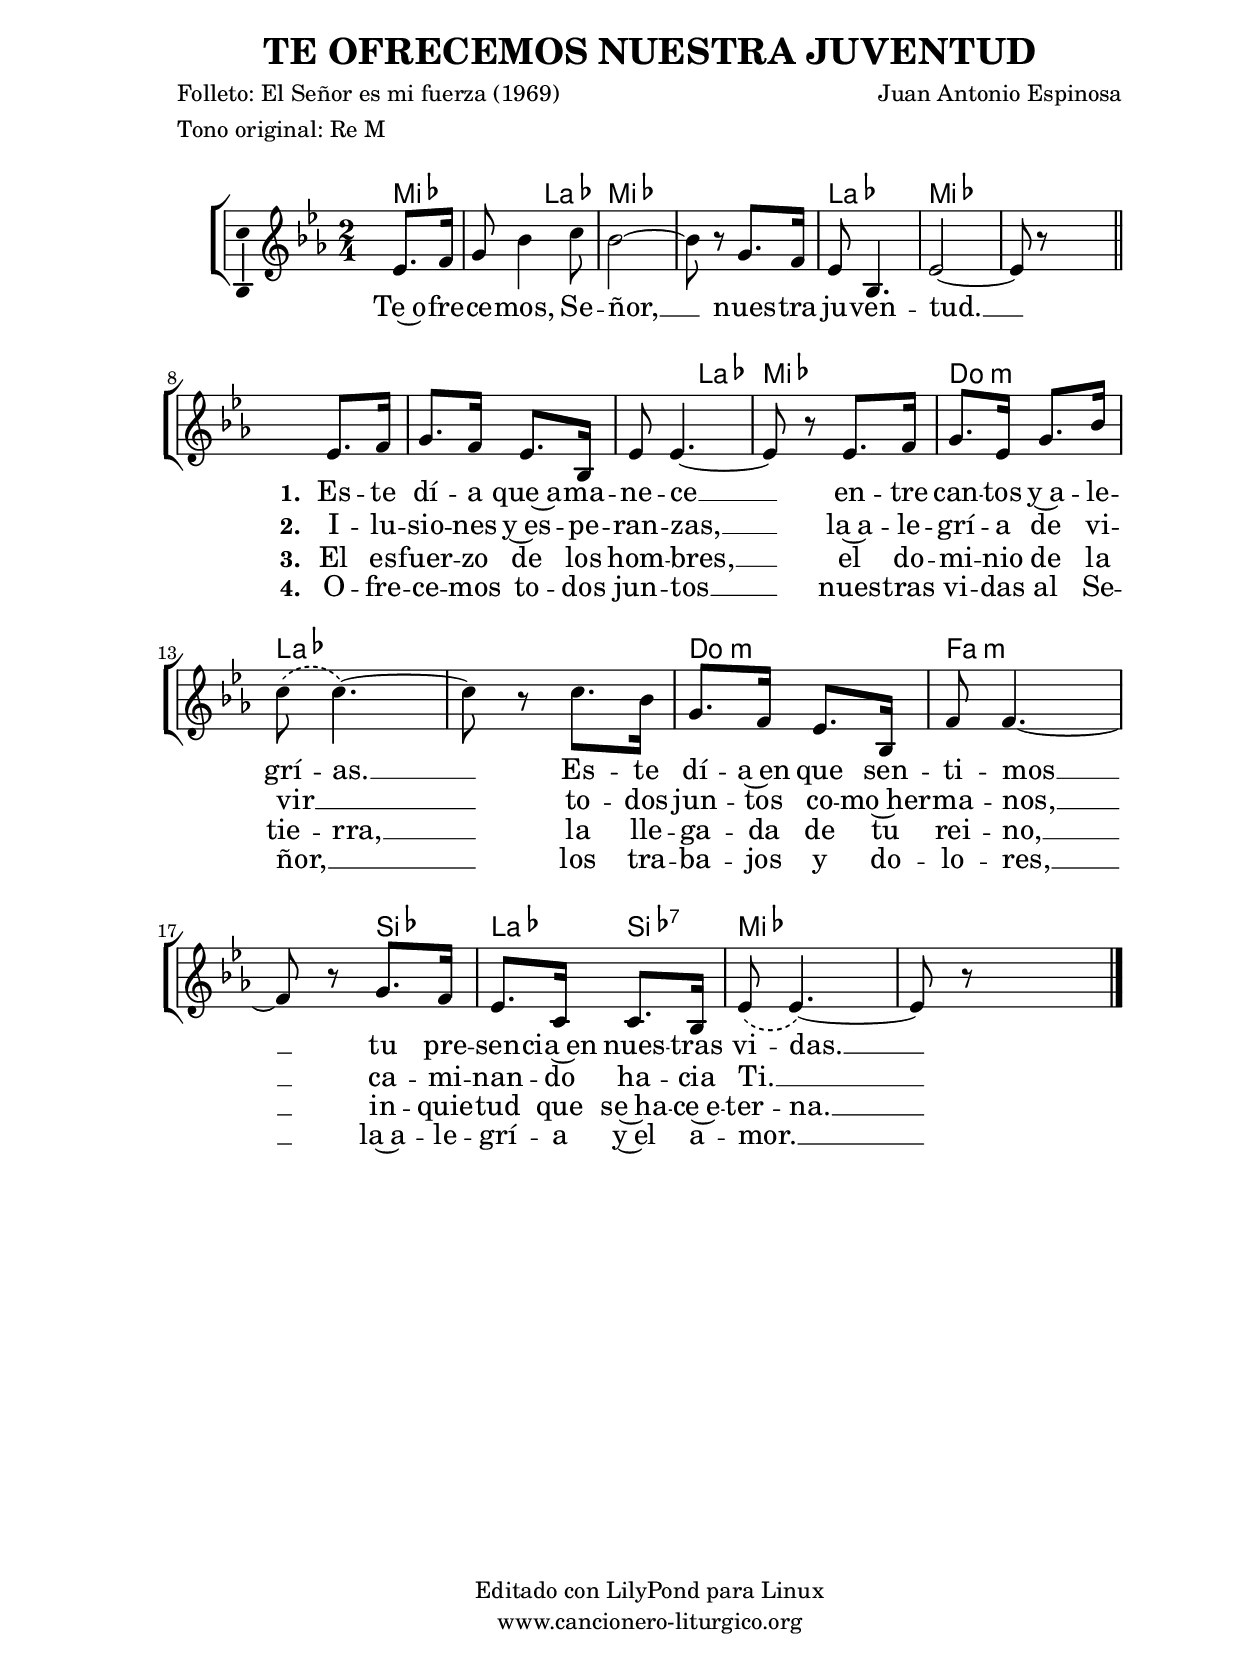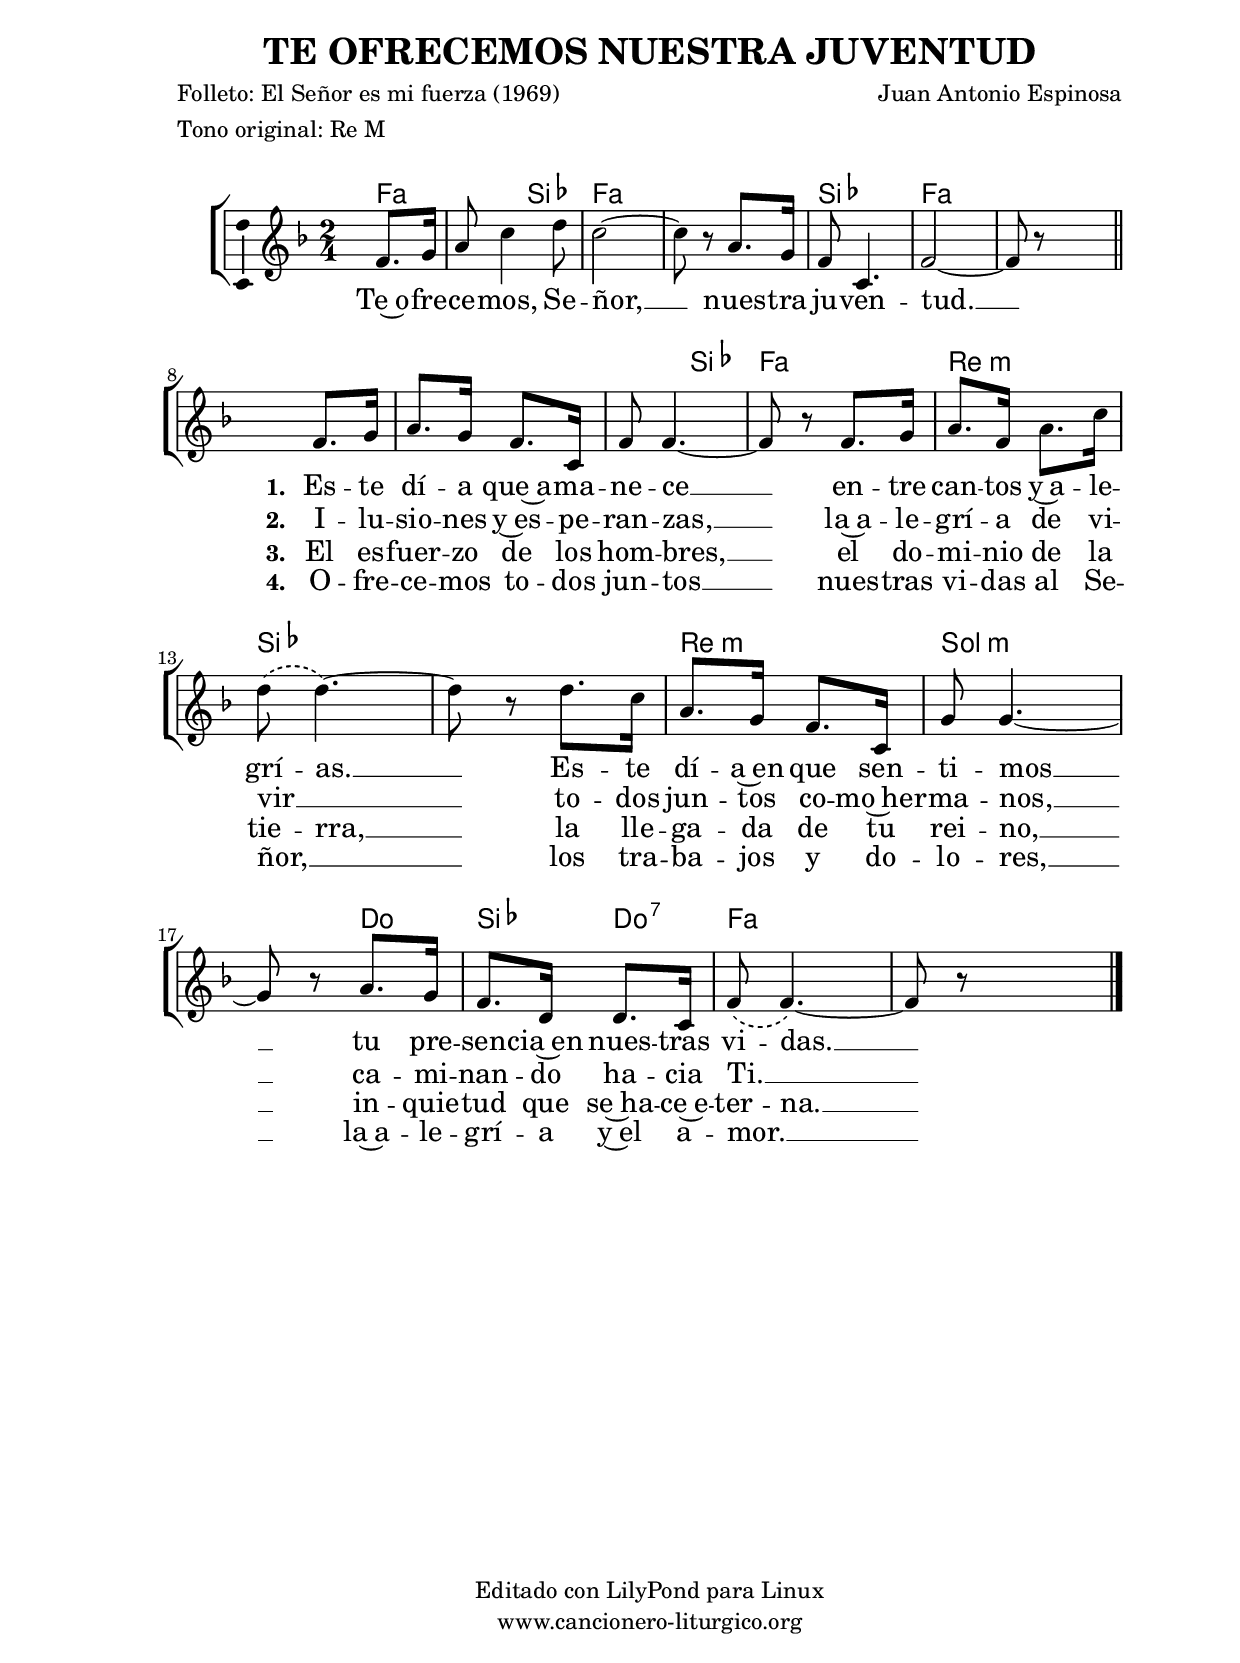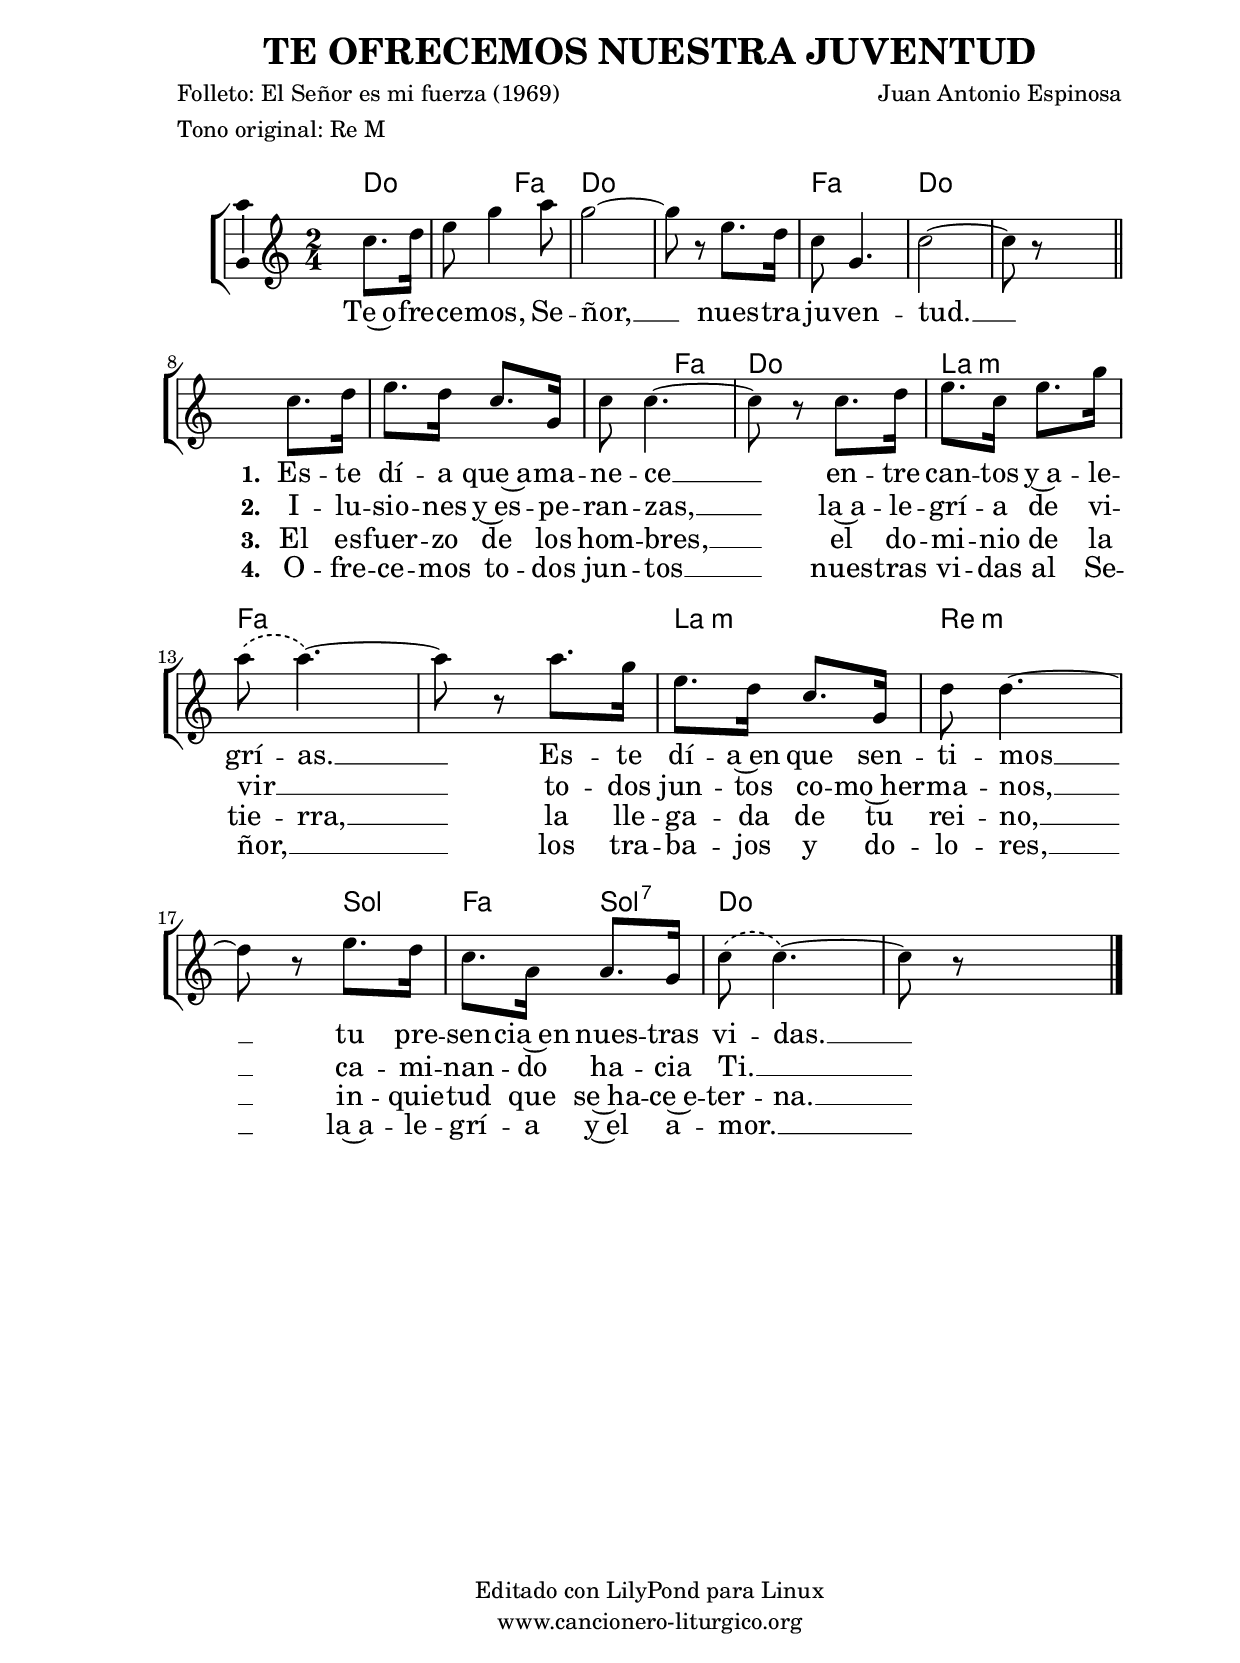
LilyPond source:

%
%para convertir .midi en .wav:
%timidity filename.midi -Ow -o finename.wav
%
%
%Para convertir de .wav a .mp3:
%lame -h -m j filename.wav
%
%
%para escuchar el midi:
%timidity nombrefichero.midi
%


%versión de lilypond para la que se ha escrito esta partitura:
\version "2.16.0"

	%Tamaño papel
	#(set-default-paper-size "a4")
	%Tamaño partitura
	#(set-global-staff-size 20)
	%No responde al pulsar sobre una nota
	#(ly:set-option 'point-and-click #f)

%parámetros del encabezamiento:
\header {
	title = "TE OFRECEMOS NUESTRA JUVENTUD"
	subtitle = ""
	composer = "Juan Antonio Espinosa"
	poet = "Folleto: El Señor es mi fuerza (1969)"
	meter = "Tono original: Re M"
	arranger = ""
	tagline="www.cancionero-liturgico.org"
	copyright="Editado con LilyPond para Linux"
	}

%parámetros asociados al papel:
\paper  {
	oddHeaderMarkup = \markup {\fill-line { \on-the-fly #not-first-page \fromproperty #'header:title \on-the-fly #not-first-page \fromproperty #'header:composer }}
	evenHeaderMarkup = \markup {\fill-line { \fromproperty #'header:composer \fromproperty #'header:title }}
	#(set-paper-size "a4")
	print-page-number = ##f
	first-page-number = 1
	print-first-page-number = ##f
%	head-separation = 3.0 \cm
	top-margin = 2.0 \cm
	bottom-margin = 0.5\cm
%%%	bottom-margin = -2.0\cm
	left-margin = 3.0 \cm
	line-width = 16.0 \cm 
	indent = 8\mm
	interscoreline = 2.\mm
	between-system-space = 15\mm
%	para que las partituras no llenen la hoja:
	ragged-bottom = ##t
%	idem para la última hoja:
	ragged-last-bottom = ##f
%	para que las partituras llenen el ancho del papel:
	ragged-last = ##f
	after-title-space = 2.5 \cm
%page-count=1
system-count=4

	%Flexible Vertical Spacing
%	markup-markup-spacing =
%	#'((basic-distance . 15) (minimum-distance . 15) (padding . 3))
	markup-system-spacing =
	#'((basic-distance . 15) (minimum-distance . 15) (padding . 3))
	system-system-spacing =
	#'((basic-distance . 15) (minimum-distance . 15) (padding . 3))
	score-system-spacing =
	#'((basic-distance . 15) (minimum-distance . 15) (padding . 5))
%	top-system-spacing = % header
%	#'((basic-distance . 8) (minimum-distance . 0) (padding . 0))
%	top-markup-spacing =
%	#'((basic-distance . 20) (minimum-distance . 20) (padding . 0))
	last-bottom-spacing = % footer
	#'((basic-distance . 5) (minimum-distance . 5) (padding . 0))
%	score-markup-spacing =
%	#'((basic-distance . 16) (minimum-distance . 13) (padding . 0))

	}


%parámetros que afectan a toda la partitura:
global =  {
	%clave de sol (G):
	\clef G
	\transpose d ees
	%armadura:
	\key d \major
	\tempo 4=125
	\set Score.tempoHideNote = ##t
	}


acordes = {
	\italianChords
	\chordmode {
	\transpose d ees
{
s4 d4 s g d s s s g s d s s s

s d s s d g d s b:m s g s s s b:m s e:m s s a g a:7 d s s s

	}
	}
}


melodia = 
	\transpose d ees
{
	\relative c'{

	\time 2/4

\phrasingSlurDashed

s4 d8. e16
fis8 a4 b8
a2~
a8 r8 fis8. e16
d8 a4.
d2~
d8 r8 s4

\bar "||"
\break

s4 d8. e16
fis8. e16 d8. a16
d8 d4.~
d8 r8 d8. e16
fis8. d16 fis8. a16
b8 \(b4.\)~
b8 r8 b8. a16
fis8. e16 d8. a16
e'8 e4.~
e8 r8 fis8. e16
d8. b16 b8. a16
d8 \(d4.\)~
d8 r8 s4

\bar "|."
	}
	}


texto = \lyricmode {
Te~o -- fre -- ce -- mos, Se -- ñor, __
nues -- tra ju -- ven -- tud. __

\set stanza =#"1. " Es -- te dí -- a que~a -- ma -- ne -- ce __
en -- tre can -- tos y~a -- le -- grí -- as. __
Es -- te dí -- a~en que sen -- ti -- mos __
tu pre -- sen -- cia~en nues -- tras vi -- das. __
	}

textodos = \lyricmode {
\skip1 \skip1 \skip1 \skip1 \skip1 \skip1
\skip1 \skip1 \skip1 \skip1 \skip1

\set stanza =#"2. " I -- lu -- sio -- nes y~es -- pe -- ran -- zas, __
la~a -- le -- grí -- a de vi -- vir __ _
to -- dos jun -- tos co -- mo~her -- ma -- nos, __
ca -- mi -- nan -- do ha -- cia Ti. __ _
	}

textotres = \lyricmode {
\skip1 \skip1 \skip1 \skip1 \skip1 \skip1
\skip1 \skip1 \skip1 \skip1 \skip1

\set stanza =#"3. " El es -- fuer -- zo de los hom -- bres, __
el do -- mi -- nio de la tie -- rra, __
la lle -- ga -- da de tu rei -- no, __
in -- quie -- tud que se~ha -- ce~e -- ter -- na. __
	}

textocuatro = \lyricmode {
\skip1 \skip1 \skip1 \skip1 \skip1 \skip1
\skip1 \skip1 \skip1 \skip1 \skip1

\set stanza =#"4. " O -- fre -- ce -- mos to -- dos jun -- tos __
nues -- tras vi -- das al Se -- ñor, __ _
los tra -- ba -- jos y do -- lo -- res, __
la~a -- le -- grí -- a y~el a -- mor. __ _
	}


acordesStaff = \context ChordNames = acordesStaff <<
	\set chordChanges = ##t
	\acordes
	>>


vozStaff = \context Voice = vozStaff
\with {\consists "Ambitus_engraver"}
<<
%	\set Staff.instrumentName = ""
%	\set Staff.shortInstrumentName = ""
%	\set Staff.midiInstrument = #"clarinet"
%	\set Staff.midiInstrument = #"cello"
	\set Staff.midiInstrument = #"flute"
%	\set Staff.midiInstrument = #"electric guitar (jazz)"
%	\set Staff.midiInstrument = #"english horn"
%	\set Staff.midiInstrument = #"violin"
%	\set Staff.midiInstrument = #"glockenspiel"
	\set Staff.midiMinimumVolume = #0.7
	\set Staff.midiMaximumVolume = #0.9
	\global
	\melodia
	>>


textoStaff = \context Lyrics = textoStaff <<
	\lyricsto vozStaff \texto
	>>

textodosStaff = \context Lyrics = textodosStaff <<
	\lyricsto vozStaff \textodos
	>>

textotresStaff = \context Lyrics = textotresStaff <<
	\lyricsto vozStaff \textotres
	>>

textocuatroStaff = \context Lyrics = textocuatroStaff <<
	\lyricsto vozStaff \textocuatro
	>>


\book {
	\score {
		\context ChoirStaff {
			\override StaffGroup.SystemStartBracket #'collapse-height = #1
			\override Score.SystemStartBar #'collapse-height = #1
			<<
			\acordesStaff
			\vozStaff
			\textoStaff
			\textodosStaff
			\textotresStaff
			\textocuatroStaff
			>>
			}
		\layout {
	    		\context {
				\Lyrics
				\override LyricText #'font-size = #2
				}
	   		 \context {
				\Score
				\override StaffSymbol #'staff-space = #(magstep +3)
				}
			}
		}
	\score {
		\unfoldRepeats
		\context ChoirStaff {
			<<
			\acordesStaff
			\vozStaff
			>>
			}
		\midi {
	  		\context {
	  			\Score
				tempoWholesPerMinute = #(ly:make-moment 70 4)
				}
			}
		}
	}



#(define output-suffix "C")
\book {
	\score {
		\context ChoirStaff {
			\override StaffGroup.SystemStartBracket #'collapse-height = #1
			\override Score.SystemStartBar #'collapse-height = #1
\transpose c d
			<<
			\acordesStaff
			\vozStaff
			\textoStaff
			\textodosStaff
			\textotresStaff
			\textocuatroStaff
			>>
			}
		\layout {
	    		\context {
				\Lyrics
				\override LyricText #'font-size = #2
				}
	   		 \context {
				\Score
				\override StaffSymbol #'staff-space = #(magstep +3)
				}
			}
		}
	}

#(define output-suffix "S")
\book {
	\score {
		\context ChoirStaff {
			\override StaffGroup.SystemStartBracket #'collapse-height = #1
			\override Score.SystemStartBar #'collapse-height = #1
\transpose c a
			<<
			\acordesStaff
			\vozStaff
			\textoStaff
			\textodosStaff
			\textotresStaff
			\textocuatroStaff
			>>
			}
		\layout {
	    		\context {
				\Lyrics
				\override LyricText #'font-size = #2
				}
	   		 \context {
				\Score
				\override StaffSymbol #'staff-space = #(magstep +3)
				}
			}
		}
	}


